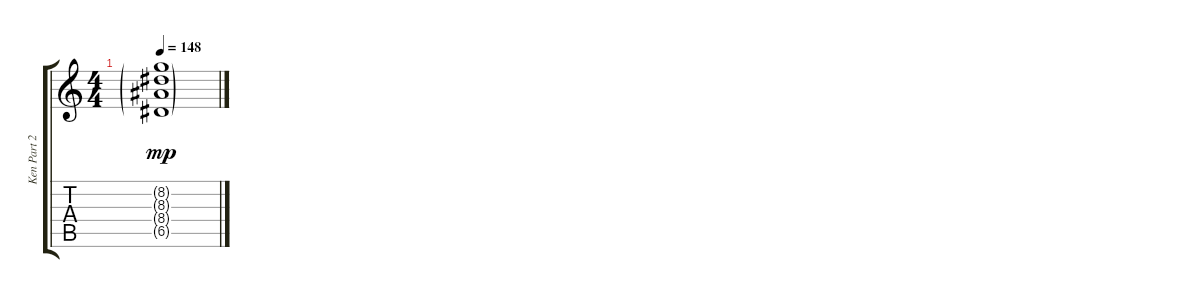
\track ("Ken Part 2" "Ken Part 2") {instrument electricguitarclean}
\staff {score tabs}
\tuning (E4 B3 G3 D3 A2 E2) {hide}
\ts (4 4)
\tempo 148
\clef g2
\ks c
(8.2{g} 8.3{g} 8.4{g} 6.5{g}).1{dy mp}
